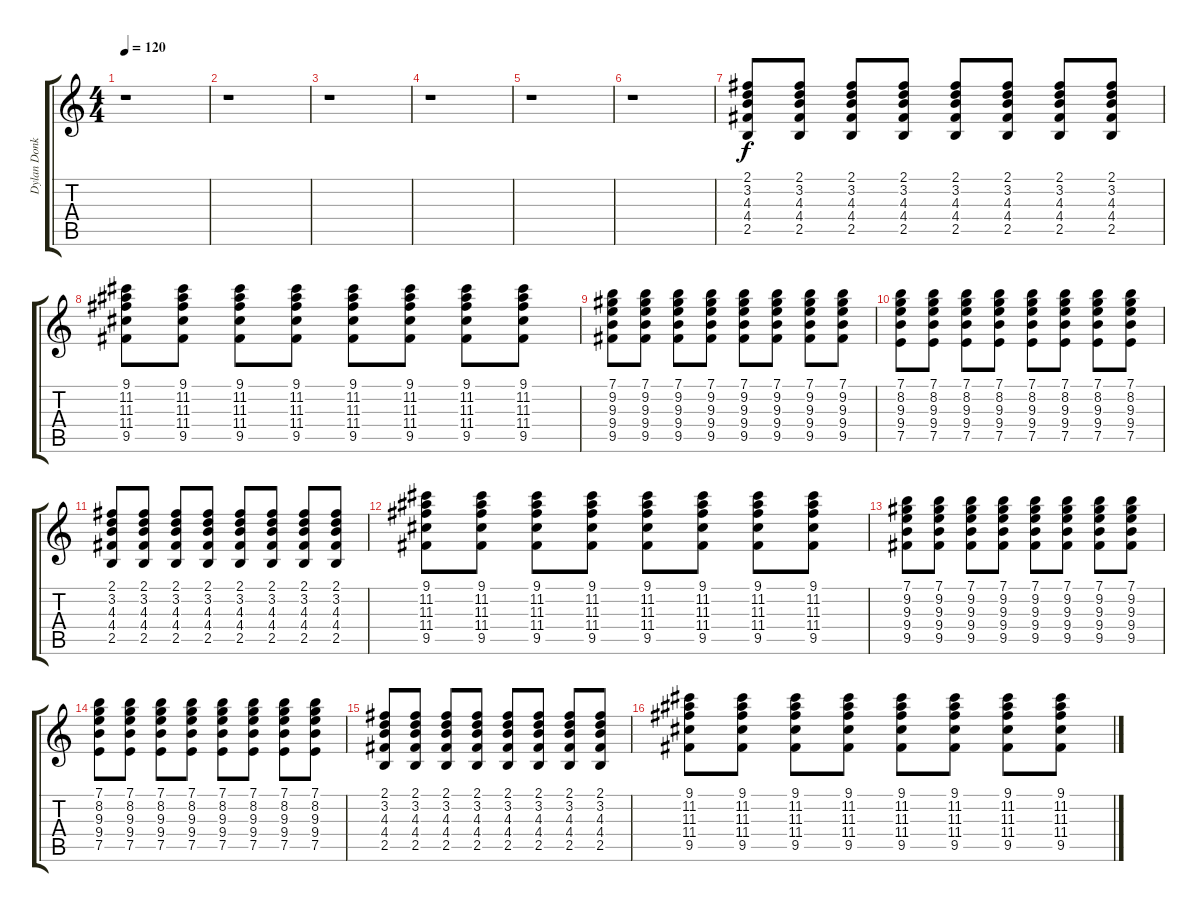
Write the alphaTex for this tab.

\track ("Dylan Donkin" "Dylan Donk") {instrument acousticguitarsteel}
\staff {score tabs}
\tuning (E4 B3 G3 D3 A2 E2) {hide}
\ts (4 4)
\tempo 120
\clef g2
\ks c
r.1{dy f} |
r.1 |
r.1 |
r.1 |
r.1 |
r.1 |
(2.1 3.2 4.3 4.4 2.5).8 (2.1 3.2 4.3 4.4 2.5).8 (2.1 3.2 4.3 4.4 2.5).8 (2.1 3.2 4.3 4.4 2.5).8 (2.1 3.2 4.3 4.4 2.5).8 (2.1 3.2 4.3 4.4 2.5).8 (2.1 3.2 4.3 4.4 2.5).8 (2.1 3.2 4.3 4.4 2.5).8 |
(9.1 11.2 11.3 11.4 9.5).8 (9.1 11.2 11.3 11.4 9.5).8 (9.1 11.2 11.3 11.4 9.5).8 (9.1 11.2 11.3 11.4 9.5).8 (9.1 11.2 11.3 11.4 9.5).8 (9.1 11.2 11.3 11.4 9.5).8 (9.1 11.2 11.3 11.4 9.5).8 (9.1 11.2 11.3 11.4 9.5).8 |
(7.1 9.2 9.3 9.4 9.5).8 (7.1 9.2 9.3 9.4 9.5).8 (7.1 9.2 9.3 9.4 9.5).8 (7.1 9.2 9.3 9.4 9.5).8 (7.1 9.2 9.3 9.4 9.5).8 (7.1 9.2 9.3 9.4 9.5).8 (7.1 9.2 9.3 9.4 9.5).8 (7.1 9.2 9.3 9.4 9.5).8 |
(7.1 8.2 9.3 9.4 7.5).8 (7.1 8.2 9.3 9.4 7.5).8 (7.1 8.2 9.3 9.4 7.5).8 (7.1 8.2 9.3 9.4 7.5).8 (7.1 8.2 9.3 9.4 7.5).8 (7.1 8.2 9.3 9.4 7.5).8 (7.1 8.2 9.3 9.4 7.5).8 (7.1 8.2 9.3 9.4 7.5).8 |
(2.1 3.2 4.3 4.4 2.5).8 (2.1 3.2 4.3 4.4 2.5).8 (2.1 3.2 4.3 4.4 2.5).8 (2.1 3.2 4.3 4.4 2.5).8 (2.1 3.2 4.3 4.4 2.5).8 (2.1 3.2 4.3 4.4 2.5).8 (2.1 3.2 4.3 4.4 2.5).8 (2.1 3.2 4.3 4.4 2.5).8 |
(9.1 11.2 11.3 11.4 9.5).8 (9.1 11.2 11.3 11.4 9.5).8 (9.1 11.2 11.3 11.4 9.5).8 (9.1 11.2 11.3 11.4 9.5).8 (9.1 11.2 11.3 11.4 9.5).8 (9.1 11.2 11.3 11.4 9.5).8 (9.1 11.2 11.3 11.4 9.5).8 (9.1 11.2 11.3 11.4 9.5).8 |
(7.1 9.2 9.3 9.4 9.5).8 (7.1 9.2 9.3 9.4 9.5).8 (7.1 9.2 9.3 9.4 9.5).8 (7.1 9.2 9.3 9.4 9.5).8 (7.1 9.2 9.3 9.4 9.5).8 (7.1 9.2 9.3 9.4 9.5).8 (7.1 9.2 9.3 9.4 9.5).8 (7.1 9.2 9.3 9.4 9.5).8 |
(7.1 8.2 9.3 9.4 7.5).8 (7.1 8.2 9.3 9.4 7.5).8 (7.1 8.2 9.3 9.4 7.5).8 (7.1 8.2 9.3 9.4 7.5).8 (7.1 8.2 9.3 9.4 7.5).8 (7.1 8.2 9.3 9.4 7.5).8 (7.1 8.2 9.3 9.4 7.5).8 (7.1 8.2 9.3 9.4 7.5).8 |
(2.1 3.2 4.3 4.4 2.5).8 (2.1 3.2 4.3 4.4 2.5).8 (2.1 3.2 4.3 4.4 2.5).8 (2.1 3.2 4.3 4.4 2.5).8 (2.1 3.2 4.3 4.4 2.5).8 (2.1 3.2 4.3 4.4 2.5).8 (2.1 3.2 4.3 4.4 2.5).8 (2.1 3.2 4.3 4.4 2.5).8 |
(9.1 11.2 11.3 11.4 9.5).8 (9.1 11.2 11.3 11.4 9.5).8 (9.1 11.2 11.3 11.4 9.5).8 (9.1 11.2 11.3 11.4 9.5).8 (9.1 11.2 11.3 11.4 9.5).8 (9.1 11.2 11.3 11.4 9.5).8 (9.1 11.2 11.3 11.4 9.5).8 (9.1 11.2 11.3 11.4 9.5).8
